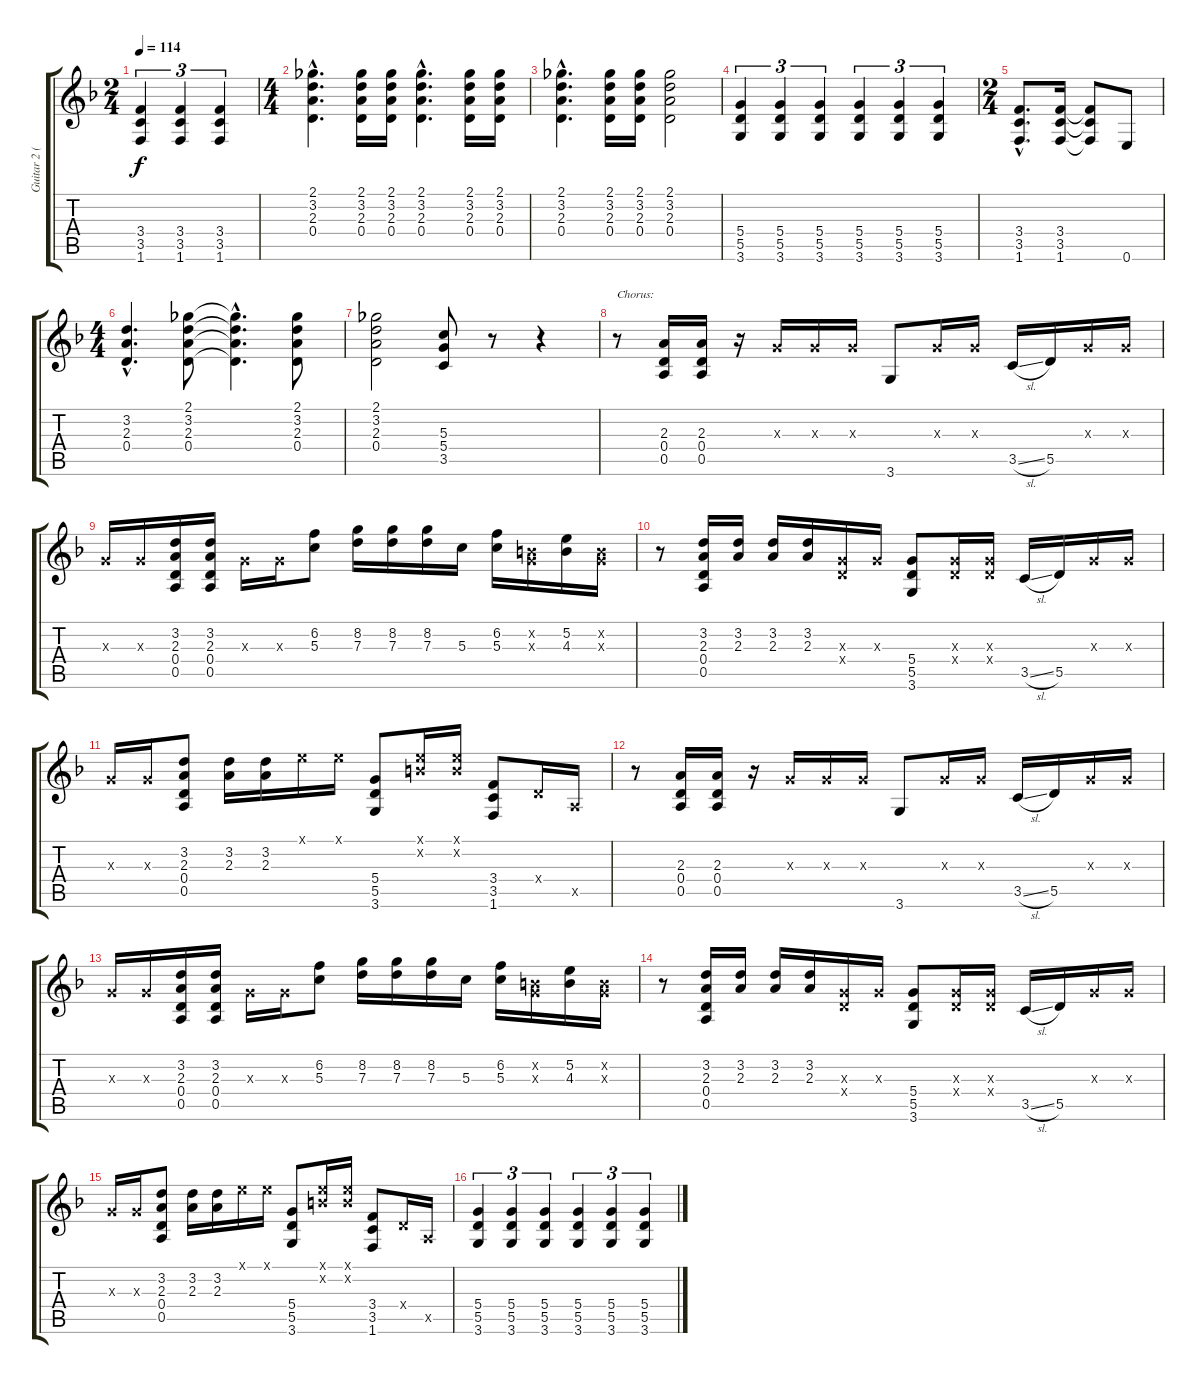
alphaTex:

\track ("Guitar 2 (clean)" "Guitar 2 (") {instrument electricguitarjazz}
\staff {score tabs}
\tuning (E4 B3 G3 D3 A2 E2) {hide}
\ts (2 4)
\tempo 114
\clef g2
\ks dminor
(3.4 3.5 1.6).4{tu (3 2) dy f} (3.4 3.5 1.6).4{tu (3 2)} (3.4 3.5 1.6).4{tu (3 2)} |
\ts (4 4)
(2.1{hac} 3.2{hac} 2.3{hac} 0.4{hac}).4{d} (2.1 3.2 2.3 0.4).16 (2.1 3.2 2.3 0.4).16 (2.1{hac} 3.2{hac} 2.3{hac} 0.4{hac}).4{d} (2.1 3.2 2.3 0.4).16 (2.1 3.2 2.3 0.4).16 |
(2.1{hac} 3.2{hac} 2.3{hac} 0.4{hac}).4{d} (2.1 3.2 2.3 0.4).16 (2.1 3.2 2.3 0.4).16 (2.1 3.2 2.3 0.4).2 |
(5.4 5.5 3.6).4{tu (3 2)} (5.4 5.5 3.6).4{tu (3 2)} (5.4 5.5 3.6).4{tu (3 2)} (5.4 5.5 3.6).4{tu (3 2)} (5.4 5.5 3.6).4{tu (3 2)} (5.4 5.5 3.6).4{tu (3 2)} |
\ts (2 4)
(3.4{hac} 3.5{hac} 1.6{hac}).8{d} (3.4 3.5 1.6).16 (3.4{t} 3.5{t} 1.6{t}).8 0.6.8 |
\ts (4 4)
(3.2{hac} 2.3{hac} 0.4{hac}).4{d} (2.1 3.2 2.3 0.4).8 (2.1{hac t} 3.2{hac t} 2.3{hac t} 0.4{hac t}).4{d} (2.1 3.2 2.3 0.4).8 |
(2.1 3.2 2.3 0.4).2 (5.3 5.4 3.5).8 r.8 r.4 |
r.8{txt "Chorus:"} (2.3 0.4 0.5).16 (2.3 0.4 0.5).16 r.16 0.3{x}.16 0.3{x}.16 0.3{x}.16 3.6.8 0.3{x}.16 0.3{x}.16 3.5{sl}.16 5.5.16 0.3{x}.16 0.3{x}.16 |
0.3{x}.16 0.3{x}.16 (3.2 2.3 0.4 0.5).16 (3.2 2.3 0.4 0.5).16 0.3{x}.16 0.3{x}.16 (6.2 5.3).8 (8.2 7.3).16 (8.2 7.3).16 (8.2 7.3).16 5.3.16 (6.2 5.3).16 (0.2{x} 0.3{x}).16 (5.2 4.3).16 (0.2{x} 0.3{x}).16 |
r.8 (3.2 2.3 0.4 0.5).16 (3.2 2.3).16 (3.2 2.3).16 (3.2 2.3).16 (0.3{x} 0.4{x}).16 0.3{x}.16 (5.4 5.5 3.6).8 (0.3{x} 0.4{x}).16 (0.3{x} 0.4{x}).16 3.5{sl}.16 5.5.16 0.3{x}.16 0.3{x}.16 |
0.3{x}.16 0.3{x}.16 (3.2 2.3 0.4 0.5).8 (3.2 2.3).16 (3.2 2.3).16 0.1{x}.16 0.1{x}.16 (5.4 5.5 3.6).8 (0.1{x} 0.2{x}).16 (0.1{x} 0.2{x}).16 (3.4 3.5 1.6).8 0.4{x}.16 0.5{x}.16 |
r.8 (2.3 0.4 0.5).16 (2.3 0.4 0.5).16 r.16 0.3{x}.16 0.3{x}.16 0.3{x}.16 3.6.8 0.3{x}.16 0.3{x}.16 3.5{sl}.16 5.5.16 0.3{x}.16 0.3{x}.16 |
0.3{x}.16 0.3{x}.16 (3.2 2.3 0.4 0.5).16 (3.2 2.3 0.4 0.5).16 0.3{x}.16 0.3{x}.16 (6.2 5.3).8 (8.2 7.3).16 (8.2 7.3).16 (8.2 7.3).16 5.3.16 (6.2 5.3).16 (0.2{x} 0.3{x}).16 (5.2 4.3).16 (0.2{x} 0.3{x}).16 |
r.8 (3.2 2.3 0.4 0.5).16 (3.2 2.3).16 (3.2 2.3).16 (3.2 2.3).16 (0.3{x} 0.4{x}).16 0.3{x}.16 (5.4 5.5 3.6).8 (0.3{x} 0.4{x}).16 (0.3{x} 0.4{x}).16 3.5{sl}.16 5.5.16 0.3{x}.16 0.3{x}.16 |
0.3{x}.16 0.3{x}.16 (3.2 2.3 0.4 0.5).8 (3.2 2.3).16 (3.2 2.3).16 0.1{x}.16 0.1{x}.16 (5.4 5.5 3.6).8 (0.1{x} 0.2{x}).16 (0.1{x} 0.2{x}).16 (3.4 3.5 1.6).8 0.4{x}.16 0.5{x}.16 |
(5.4 5.5 3.6).4{tu (3 2) volume 9 instrument overdrivenguitar} (5.4 5.5 3.6).4{tu (3 2)} (5.4 5.5 3.6).4{tu (3 2)} (5.4 5.5 3.6).4{tu (3 2)} (5.4 5.5 3.6).4{tu (3 2)} (5.4 5.5 3.6).4{tu (3 2)}
